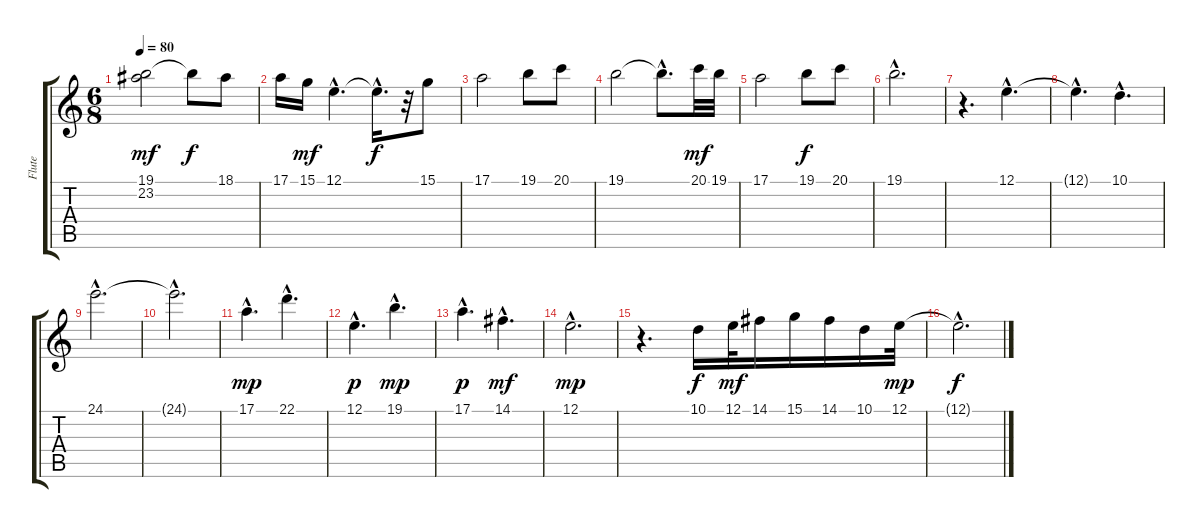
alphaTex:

\track ("Flute" "Flute") {instrument piccolo}
\staff {score tabs}
\tuning (E4 B3 G3 D3 A2 E2) {hide}
\ts (6 8)
\tempo 80
\clef g2
\ks c
(19.1 23.2).2{dy mf} 19.1{t}.8{dy f} 18.1.8 |
17.1.16 15.1.16{dy mf} 12.1{hac}.4{d} 12.1{hac t}.16{d dy f} r.32 15.1.8 |
17.1.2 19.1.8 20.1.8 |
19.1.2 19.1{hac t}.8{d} 20.1.32{dy mf} 19.1.32 |
17.1.2 19.1.8{dy f} 20.1.8 |
19.1{hac}.2{d} |
r.4{d} 12.1{hac}.4{d} |
12.1{hac t}.4{d} 10.1{hac}.4{d} |
24.1{hac}.2{d} |
24.1{hac t}.2{d} |
17.1{hac}.4{d dy mp} 22.1{hac}.4{d} |
12.1{hac}.4{d dy p} 19.1{hac}.4{d dy mp} |
17.1{hac}.4{d dy p} 14.1{hac}.4{d dy mf} |
12.1{hac}.2{d dy mp} |
r.4{d} 10.1.16{dy f} 12.1.32{dy mf} 14.1.16 15.1.16 14.1.16 10.1.16 12.1.32{dy mp} |
12.1{hac t}.2{d dy f}
